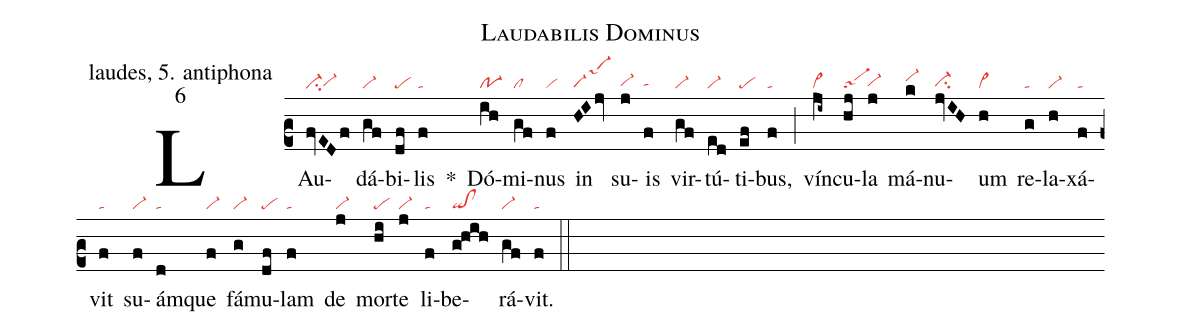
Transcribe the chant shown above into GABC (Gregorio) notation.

name: Laudabilis Dominus;
office-part: laudes, 5. antiphona;
mode: 6;
nabc-lines: 1;
%%
(c2)
LAu(fvEDf|ci-vi-hg)dá(gf|vi-)bi(df|pe)lis(f|ta) *()
Dó(ih|po-1)mi(gf|cl)nus(f|vi) in(HIjv|saM3) su(j|vi-hg)is(f|tahg) vir(gf|vi-)tú(ed|vi-)ti(ef|pe)bus,(f|ta) (;)
vín(ji~|vi>)cu(hj|sa-1)la(j|vi-hg) má(k|vi-hi)nu(jvIH|ci-hg)um(h|vi>) re(g|ta)la(h|vi-)xá(f|ta)vit(f|ta) su(f|vi-)ám(d|ta)que(f|vi-) fá(g|vi-)mu(df|pe)lam(f|ta) de(j|vi-) mor(hi|pe)te(j|vi-) li(f|ta)be(g!hih|qi!cl)rá(gf|vi-)vit.(f|ta) (::)
